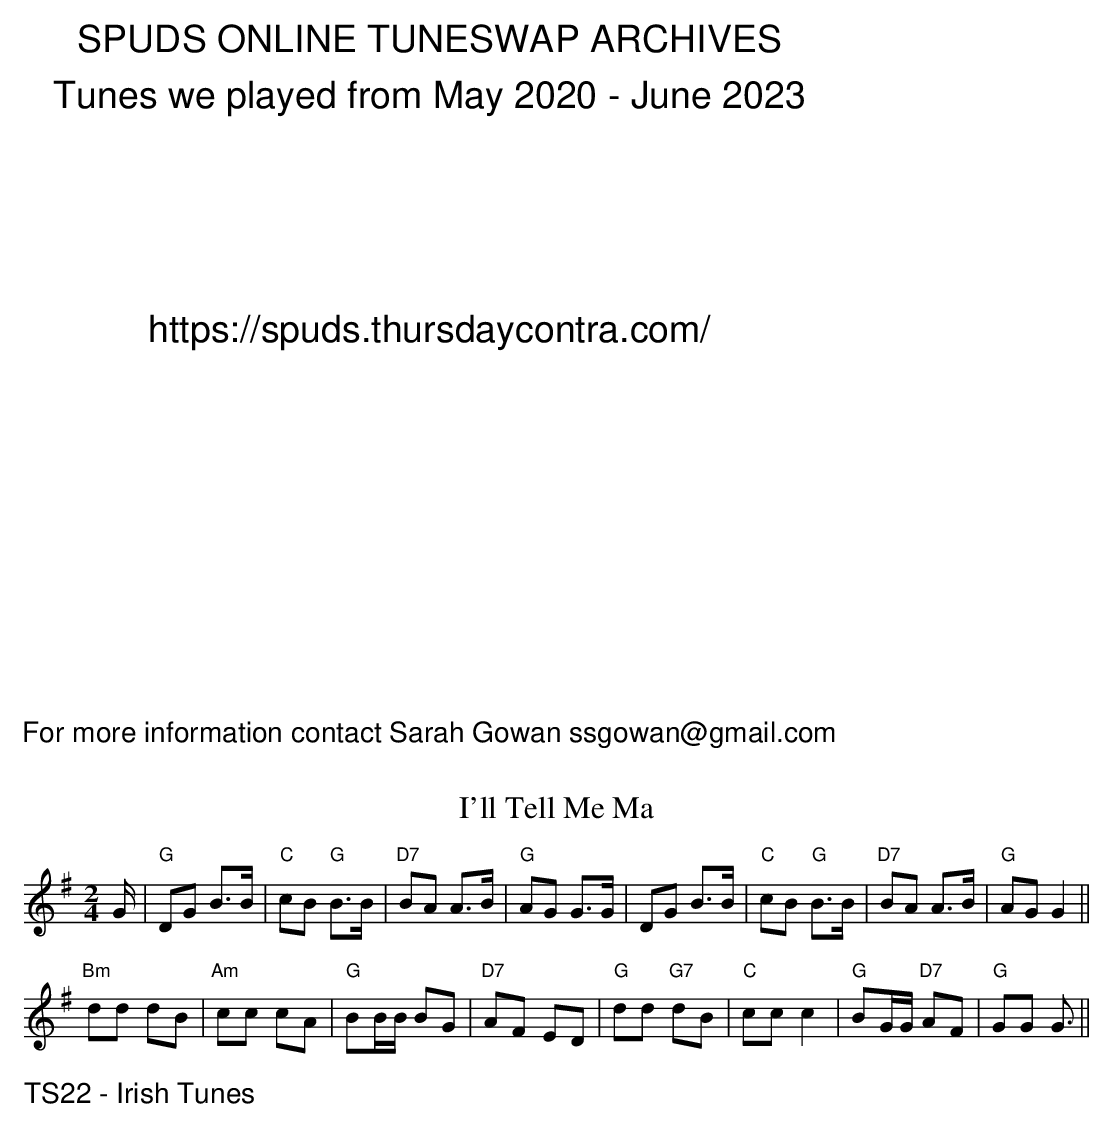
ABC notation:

X:1
T:I'll Tell Me Ma
M:2/4
L:1/8
K:G
G/2|"G"DG B>B|"C"cB "G"B>B|"D7"BA A>B|"G"AG G>G|\
DG B>B| "C"cB "G"B>B|"D7"BA A>B|"G"AG G2||
"Bm"dd dB|"Am"cc cA|"G"BB/2B/2 BG|"D7"AF ED|\
"G"dd "G7"dB|"C"cc c2|"G"BG/2G/2 "D7"AF|"G"GG G3/2||
